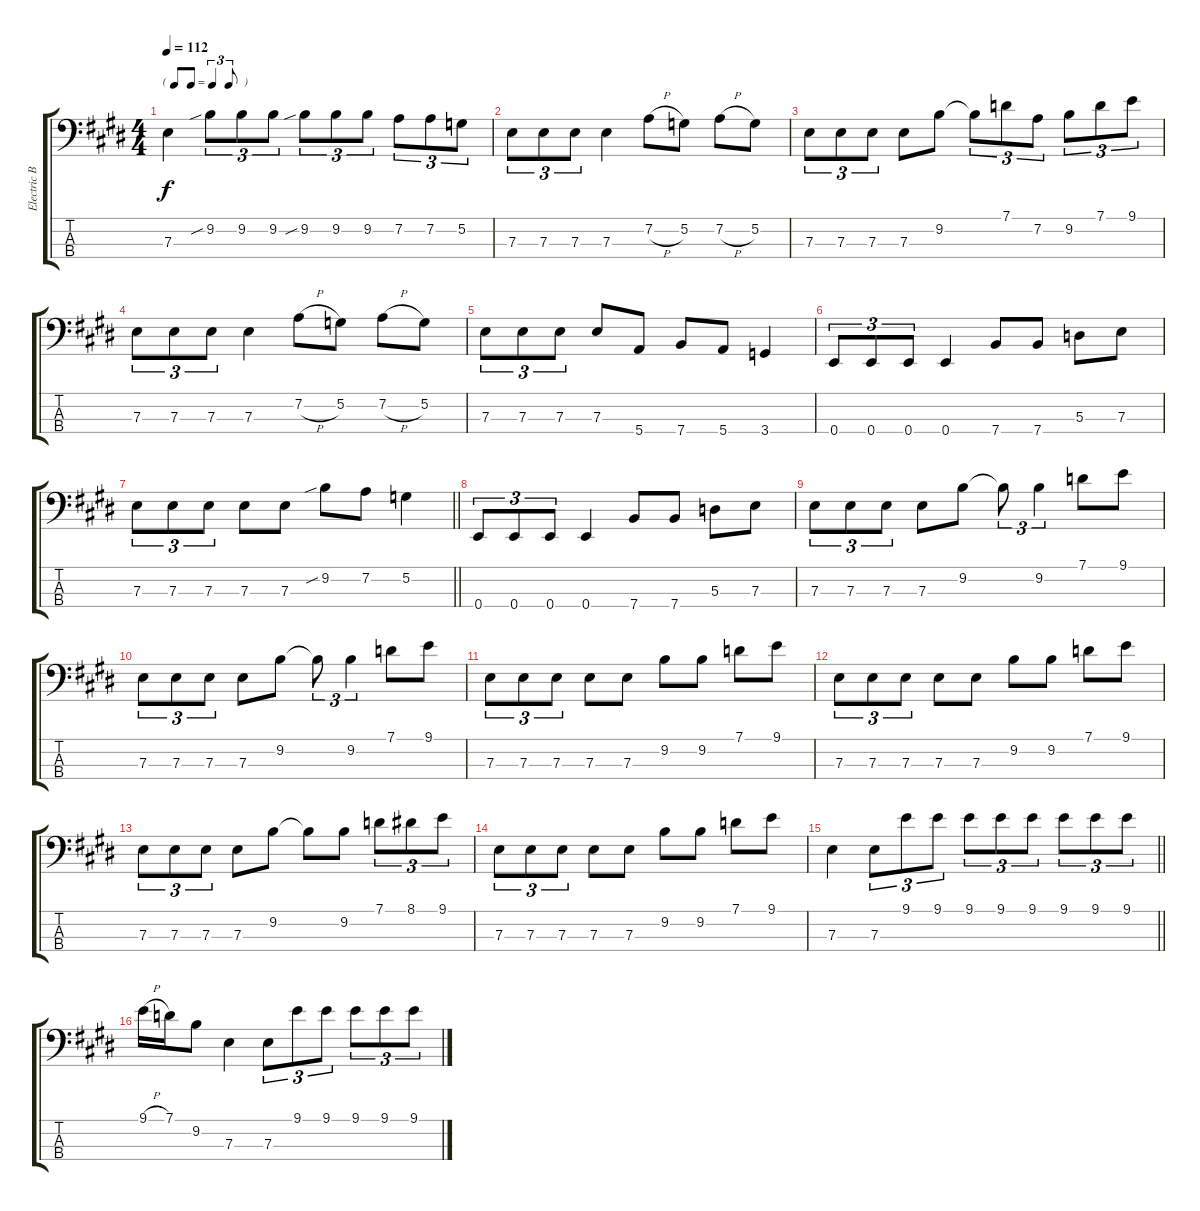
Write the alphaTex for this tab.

\track ("Electric Bass" "Electric B") {instrument electricbassfinger}
\staff {score tabs}
\tuning (G2 D2 A1 E1) {hide}
\ts (4 4)
\tf triplet8th
\tempo 112
\clef f4
\ks e
7.3.4{dy f} 9.2{sib}.8{tu (3 2)} 9.2.8{tu (3 2)} 9.2.8{tu (3 2)} 9.2{sib}.8{tu (3 2)} 9.2.8{tu (3 2)} 9.2.8{tu (3 2)} 7.2.8{tu (3 2)} 7.2.8{tu (3 2)} 5.2.8{tu (3 2)} |
7.3.8{tu (3 2)} 7.3.8{tu (3 2)} 7.3.8{tu (3 2)} 7.3.4 7.2{h}.8 5.2.8 7.2{h}.8 5.2.8 |
7.3.8{tu (3 2)} 7.3.8{tu (3 2)} 7.3.8{tu (3 2)} 7.3.8 9.2.8 9.2{t}.8{tu (3 2)} 7.1.8{tu (3 2)} 7.2.8{tu (3 2)} 9.2.8{tu (3 2)} 7.1.8{tu (3 2)} 9.1.8{tu (3 2)} |
7.3.8{tu (3 2)} 7.3.8{tu (3 2)} 7.3.8{tu (3 2)} 7.3.4 7.2{h}.8 5.2.8 7.2{h}.8 5.2.8 |
7.3.8{tu (3 2)} 7.3.8{tu (3 2)} 7.3.8{tu (3 2)} 7.3.8 5.4.8 7.4.8 5.4.8 3.4.4 |
0.4.8{tu (3 2)} 0.4.8{tu (3 2)} 0.4.8{tu (3 2)} 0.4.4 7.4.8 7.4.8 5.3.8 7.3.8 |
\barLineRight lightlight
7.3.8{tu (3 2)} 7.3.8{tu (3 2)} 7.3.8{tu (3 2)} 7.3.8 7.3.8 9.2{sib}.8 7.2.8 5.2.4 |
\section ("" "")
0.4.8{tu (3 2)} 0.4.8{tu (3 2)} 0.4.8{tu (3 2)} 0.4.4 7.4.8 7.4.8 5.3.8 7.3.8 |
7.3.8{tu (3 2)} 7.3.8{tu (3 2)} 7.3.8{tu (3 2)} 7.3.8 9.2.8 9.2{t}.8{tu (3 2)} 9.2.4{tu (3 2)} 7.1.8 9.1.8 |
7.3.8{tu (3 2)} 7.3.8{tu (3 2)} 7.3.8{tu (3 2)} 7.3.8 9.2.8 9.2{t}.8{tu (3 2)} 9.2.4{tu (3 2)} 7.1.8 9.1.8 |
7.3.8{tu (3 2)} 7.3.8{tu (3 2)} 7.3.8{tu (3 2)} 7.3.8 7.3.8 9.2.8 9.2.8 7.1.8 9.1.8 |
7.3.8{tu (3 2)} 7.3.8{tu (3 2)} 7.3.8{tu (3 2)} 7.3.8 7.3.8 9.2.8 9.2.8 7.1.8 9.1.8 |
7.3.8{tu (3 2)} 7.3.8{tu (3 2)} 7.3.8{tu (3 2)} 7.3.8 9.2.8 9.2{t}.8 9.2.8 7.1.8{tu (3 2)} 8.1.8{tu (3 2)} 9.1.8{tu (3 2)} |
7.3.8{tu (3 2)} 7.3.8{tu (3 2)} 7.3.8{tu (3 2)} 7.3.8 7.3.8 9.2.8 9.2.8 7.1.8 9.1.8 |
\barLineRight lightlight
7.3.4 7.3.8{tu (3 2)} 9.1.8{tu (3 2)} 9.1.8{tu (3 2)} 9.1.8{tu (3 2)} 9.1.8{tu (3 2)} 9.1.8{tu (3 2)} 9.1.8{tu (3 2)} 9.1.8{tu (3 2)} 9.1.8{tu (3 2)} |
\section ("" "")
9.1{h}.16 7.1.16 9.2.8 7.3.4 7.3.8{tu (3 2)} 9.1.8{tu (3 2)} 9.1.8{tu (3 2)} 9.1.8{tu (3 2)} 9.1.8{tu (3 2)} 9.1.8{tu (3 2)}
